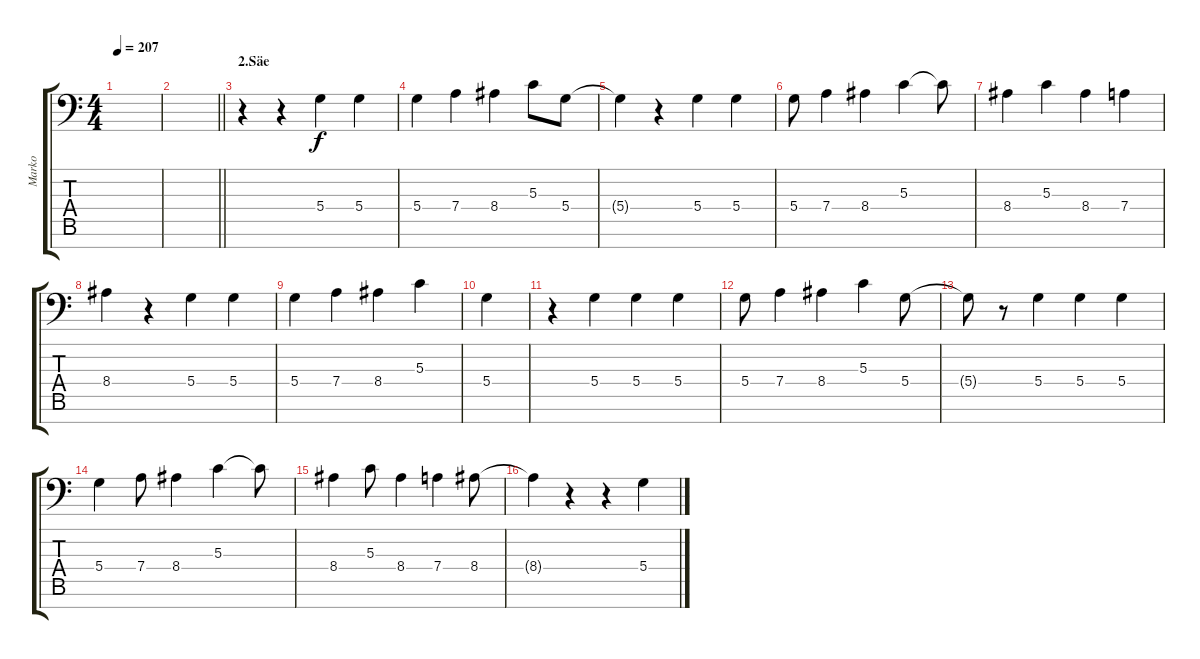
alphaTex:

\track ("Marko" "Marko") {instrument cello}
\staff {score tabs}
\tuning (E4 B3 G3 D3 A2 E2 C-1) {hide}
\ts (4 4)
\tempo 207
\clef f4
\ks c
|
\barLineRight lightlight
|
\section ("" "2.Säe")
r.4 r.4 5.4.4 5.4.4 |
5.4.4 7.4.4 8.4.4 5.3.8 5.4.8 |
5.4{t}.4 r.4 5.4.4 5.4.4 |
5.4.8 7.4.4 8.4.4 5.3.4 5.3{t}.8 |
8.4.4 5.3.4 8.4.4 7.4.4 |
8.4.4 r.4 5.4.4 5.4.4 |
5.4.4 7.4.4 8.4.4 5.3.4 |
5.4.4 |
r.4 5.4.4 5.4.4 5.4.4 |
5.4.8 7.4.4 8.4.4 5.3.4 5.4.8 |
5.4{t}.8 r.8 5.4.4 5.4.4 5.4.4 |
5.4.4 7.4.8 8.4.4 5.3.4 5.3{t}.8 |
8.4.4 5.3.8 8.4.4 7.4.4 8.4.8 |
8.4{t}.4 r.4 r.4 5.4.4
